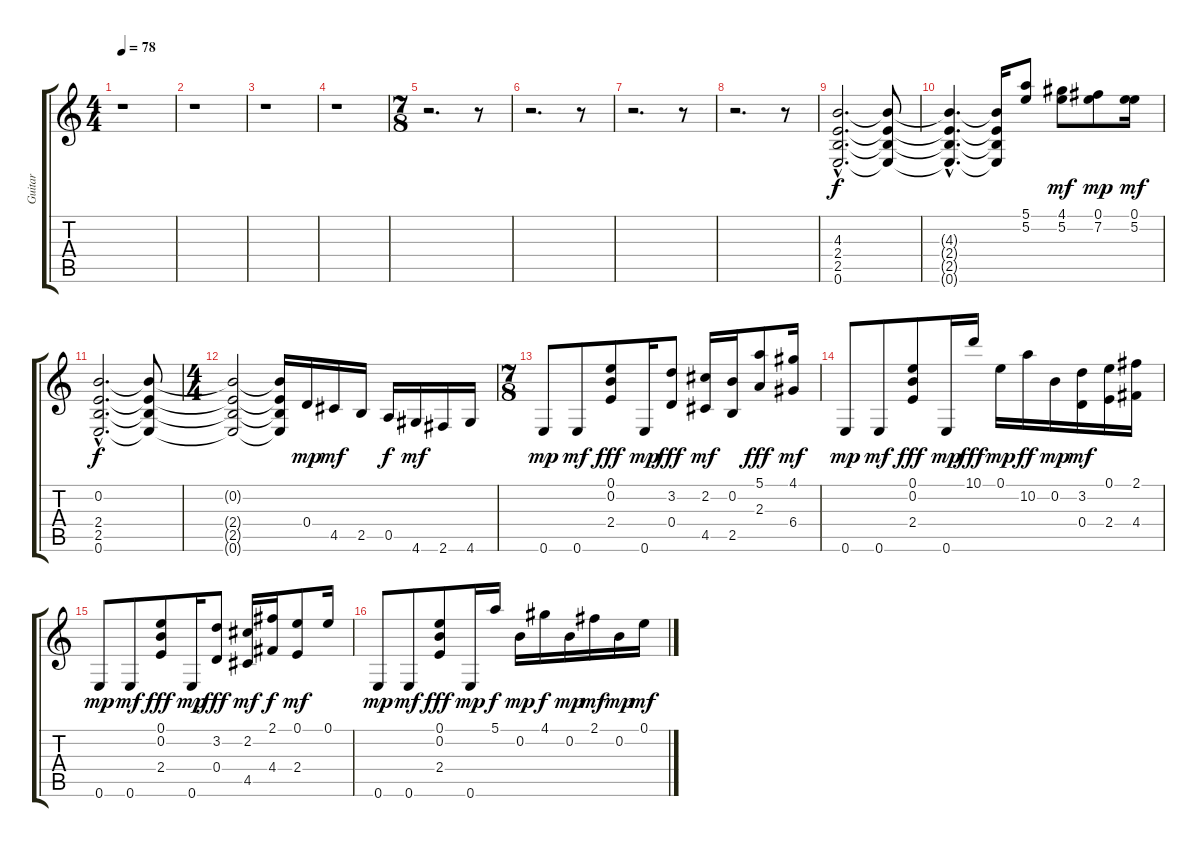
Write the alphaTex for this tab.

\track ("Guitar" "Guitar") {instrument distortionguitar}
\staff {score tabs}
\tuning (E4 B3 G3 D3 A2 E2) {hide}
\ts (4 4)
\tempo 78
\clef g2
\ks c
r.1{dy f instrument distortionguitar} |
r.1 |
r.1 |
r.1 |
\ts (7 8)
r.2{d} r.8 |
r.2{d} r.8 |
r.2{d} r.8 |
r.2{d} r.8 |
(4.3{hac} 2.4{hac} 2.5{hac} 0.6{hac}).2{d} (4.3{t} 2.4{t} 2.5{t} 0.6{t}).8 |
(4.3{hac t} 2.4{hac t} 2.5{hac t} 0.6{hac t}).4{d} (4.3{t} 2.4{t} 2.5{t} 0.6{t}).16 (5.1 5.2).8 (4.1 5.2).8{dy mf} (0.1 7.2).8{dy mp} (0.1 5.2).16{dy mf} |
(0.2{hac} 2.4{hac} 2.5{hac} 0.6{hac}).2{d dy f} (0.2{t} 2.4{t} 2.5{t} 0.6{t}).8 |
\ts (4 4)
(0.2{t} 2.4{t} 2.5{t} 0.6{t}).2 (0.2{t} 2.4{t} 2.5{t} 0.6{t}).16 0.4.16{dy mp} 4.5.16{dy mf} 2.5.16 0.5.16{dy f} 4.6.16{dy mf} 2.6.16 4.6.16 |
\ts (7 8)
0.6.8{dy mp} 0.6.8{dy mf} (0.1 0.2 2.4).8{dy fff} 0.6.16{dy mp} (3.2 0.4).8{dy fff} (2.2 4.5).16{dy mf} (0.2 2.5).16 (5.1 2.3).8{dy fff} (4.1 6.4).16{dy mf} |
0.6.8{dy mp} 0.6.8{dy mf} (0.1 0.2 2.4).8{dy fff} 0.6.16{dy mp} 10.1.16{dy fff} 0.1.16{dy mp} 10.2.16{dy ff} 0.2.16{dy mp} (3.2 0.4).16{dy mf} (0.1 2.4).16 (2.1 4.4).16 |
0.6.8{dy mp} 0.6.8{dy mf} (0.1 0.2 2.4).8{dy fff} 0.6.16{dy mp} (3.2 0.4).8{dy fff} (2.2 4.5).16{dy mf} (2.1 4.4).16{dy f} (0.1 2.4).8{dy mf} 0.1.16 |
0.6.8{dy mp} 0.6.8{dy mf} (0.1 0.2 2.4).8{dy fff} 0.6.16{dy mp} 5.1.16{dy f} 0.2.16{dy mp} 4.1.16{dy f} 0.2.16{dy mp} 2.1.16{dy mf} 0.2.16{dy mp} 0.1.16{dy mf}
